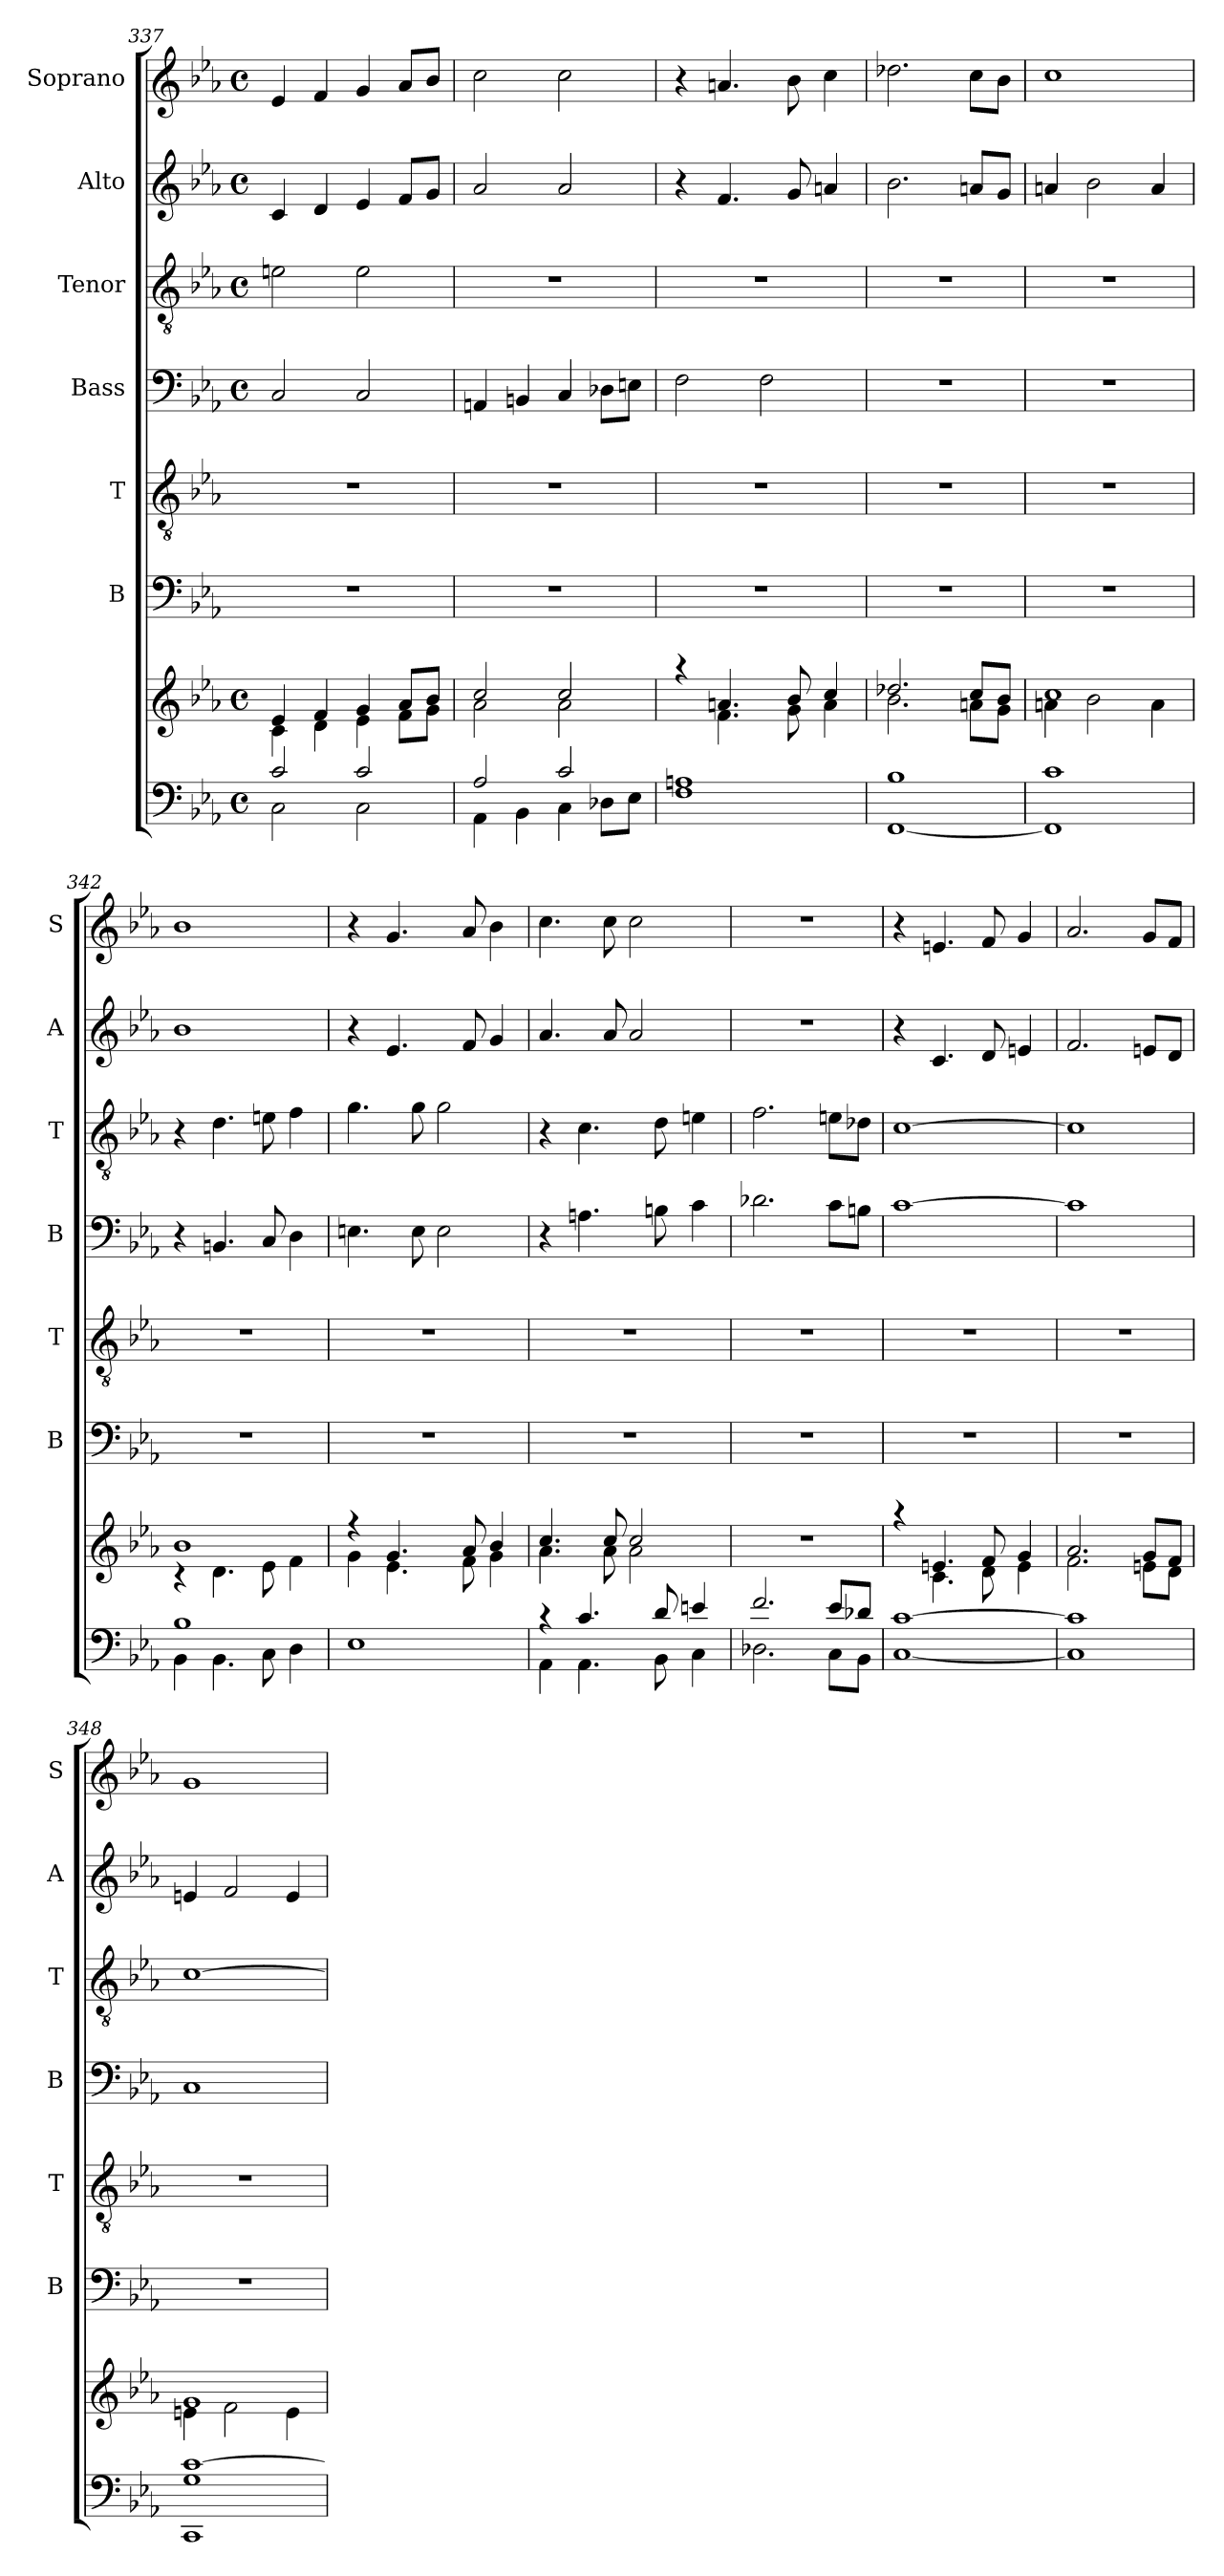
**kern	**kern	**kern	**kern	**kern	**kern	**kern	**kern
*part8	*part7	*part6	*part5	*part4	*part3	*part2	*part1
*staff8	*staff7	*staff6	*staff5	*staff4	*staff3	*staff2	*staff1
*	*	*I"B	*I"T	*I"Bass	*I"Tenor	*I"Alto	*I"Soprano
*	*	*I'B	*I'T	*I'B	*I'T	*I'A	*I'S
*clefF4	*clefG2	*clefF4	*clefGv2	*clefF4	*clefGv2	*clefG2	*clefG2
*k[b-e-a-]	*k[b-e-a-]	*k[b-e-a-]	*k[b-e-a-]	*k[b-e-a-]	*k[b-e-a-]	*k[b-e-a-]	*k[b-e-a-]
*E-:	*E-:	*E-:	*E-:	*E-:	*E-:	*E-:	*E-:
*M4/4	*M4/4	*	*	*M4/4	*M4/4	*M4/4	*M4/4
*met(c)	*met(c)	*	*	*met(c)	*met(c)	*met(c)	*met(c)
=337	=337	=337	=337	=337	=337	=337	=337
*^	*^	*	*	*	*	*	*
2c/	2C\	4e-/	4c\	1r	1r	2C/	2e\	4c/	4e-/
.	.	4f/	4d\	.	.	.	.	4d/	4f/
2c/	2C\	4g/	4e-\	.	.	2C/	2e\	4e-/	4g/
.	.	8a-/L	8f\L	.	.	.	.	8f/L	8a-/L
.	.	8b-/J	8g\J	.	.	.	.	8g/J	8b-/J
=338	=338	=338	=338	=338	=338	=338	=338	=338	=338
2A-/	4AA-\	2cc/	2a-\	1r	1r	4AA/	1r	2a-/	2cc\
.	4BB-\	.	.	.	.	4BB/	.	.	.
2c/	4C\	2cc/	2a-\	.	.	4C/	.	2a-/	2cc\
.	8D-X\L	.	.	.	.	8D-X\L	.	.	.
.	8E-\J	.	.	.	.	8E\J	.	.	.
*v	*v	*	*	*	*	*	*	*	*
=339	=339	=339	=339	=339	=339	=339	=339	=339
1F 1An	4raa	4ryy	1r	1r	2F\	1r	4r	4r
.	4.an/	4.f\	.	.	.	.	4.f/	4.an/
.	.	.	.	.	2F\	.	.	.
.	8b-/	8g\	.	.	.	.	8g/	8b-\
.	4cc/	4a\	.	.	.	.	4an/	4cc\
=340	=340	=340	=340	=340	=340	=340	=340	=340
[>1FF 1B-	2.dd-X/	2.b-\	1r	1r	1r	1r	2.b-\	2.dd-X\
.	8cc/L	8an\L	.	.	.	.	8an/L	8cc\L
.	8b-/J	8g\J	.	.	.	.	8g/J	8b-\J
!!LO:PB:g=z
=341	=341	=341	=341	=341	=341	=341	=341	=341
1FF] 1c	1cc	4an\	1r	1r	1r	1r	4an/	1cc
.	.	2b-\	.	.	.	.	2b-\	.
.	.	4a\	.	.	.	.	4a/	.
=342	=342	=342	=342	=342	=342	=342	=342	=342
*^	*	*	*	*	*	*	*	*
1B-	4BB-\	1b-	4rc	1r	1r	4r	4r	1b-	1b-
.	4.BB-\	.	4.d\	.	.	4.BB/	4.d\	.	.
.	8C\	.	8e-\	.	.	8C/	8e\	.	.
.	4D\	.	4f\	.	.	4D\	4f\	.	.
*v	*v	*	*	*	*	*	*	*	*
=343	=343	=343	=343	=343	=343	=343	=343	=343
1E-	4ree	4g\	1r	1r	4.E\	4.g\	4r	4r
.	4.g/	4.e-\	.	.	.	.	4.e-/	4.g/
.	.	.	.	.	8E\	8g\	.	.
.	.	.	.	.	2E\	2g\	.	.
.	8a-/	8f\	.	.	.	.	8f/	8a-/
.	4b-/	4g\	.	.	.	.	4g/	4b-\
=344	=344	=344	=344	=344	=344	=344	=344	=344
*^	*	*	*	*	*	*	*	*
4rc	4AA-\	4.cc/	4.a-\	1r	1r	4r	4r	4.a-/	4.cc\
4.c/	4.AA-\	.	.	.	.	4.A\	4.c\	.	.
.	.	8cc/	8a-\	.	.	.	.	8a-/	8cc\
.	.	2cc/	2a-\	.	.	.	.	2a-/	2cc\
8d/	8BB-\	.	.	.	.	8B\	8d\	.	.
4en/	4C\	.	.	.	.	4c\	4en\	.	.
*	*	*v	*v	*	*	*	*	*	*
=345	=345	=345	=345	=345	=345	=345	=345	=345
2.f/	2.D-X\	1r	1r	1r	2.d-X\	2.f\	1r	1r
8e-/L	8C\L	.	.	.	8c\L	8e\L	.	.
8d-X/J	8BB-\J	.	.	.	8B\J	8d-X\J	.	.
*v	*v	*	*	*	*	*	*	*
!!LO:PB:g=z
=346	=346	=346	=346	=346	=346	=346	=346
*	*^	*	*	*	*	*	*
[<1C [>1c	4raa	4ryy	1r	1r	[>1c	[>1c	4r	4r
.	4.en/	4.c\	.	.	.	.	4.c/	4.en/
.	8f/	8d\	.	.	.	.	8d/	8f/
.	4g/	4e\	.	.	.	.	4en/	4g/
=347	=347	=347	=347	=347	=347	=347	=347	=347
1C] 1c]	2.a-/	2.f\	1r	1r	1c]	1c]	2.f/	2.a-/
.	8g/L	8en\L	.	.	.	.	8en/L	8g/L
.	8f/J	8d\J	.	.	.	.	8d/J	8f/J
=348	=348	=348	=348	=348	=348	=348	=348	=348
1CC 1G [>1c	1g	4en\	1r	1r	1C	[>1c	4en/	1g
.	.	2f\	.	.	.	.	2f/	.
.	.	4e\	.	.	.	.	4e/	.
*	*v	*v	*	*	*	*	*	*
=	=	=	=	=	=	=	=
*-	*-	*-	*-	*-	*-	*-	*-
